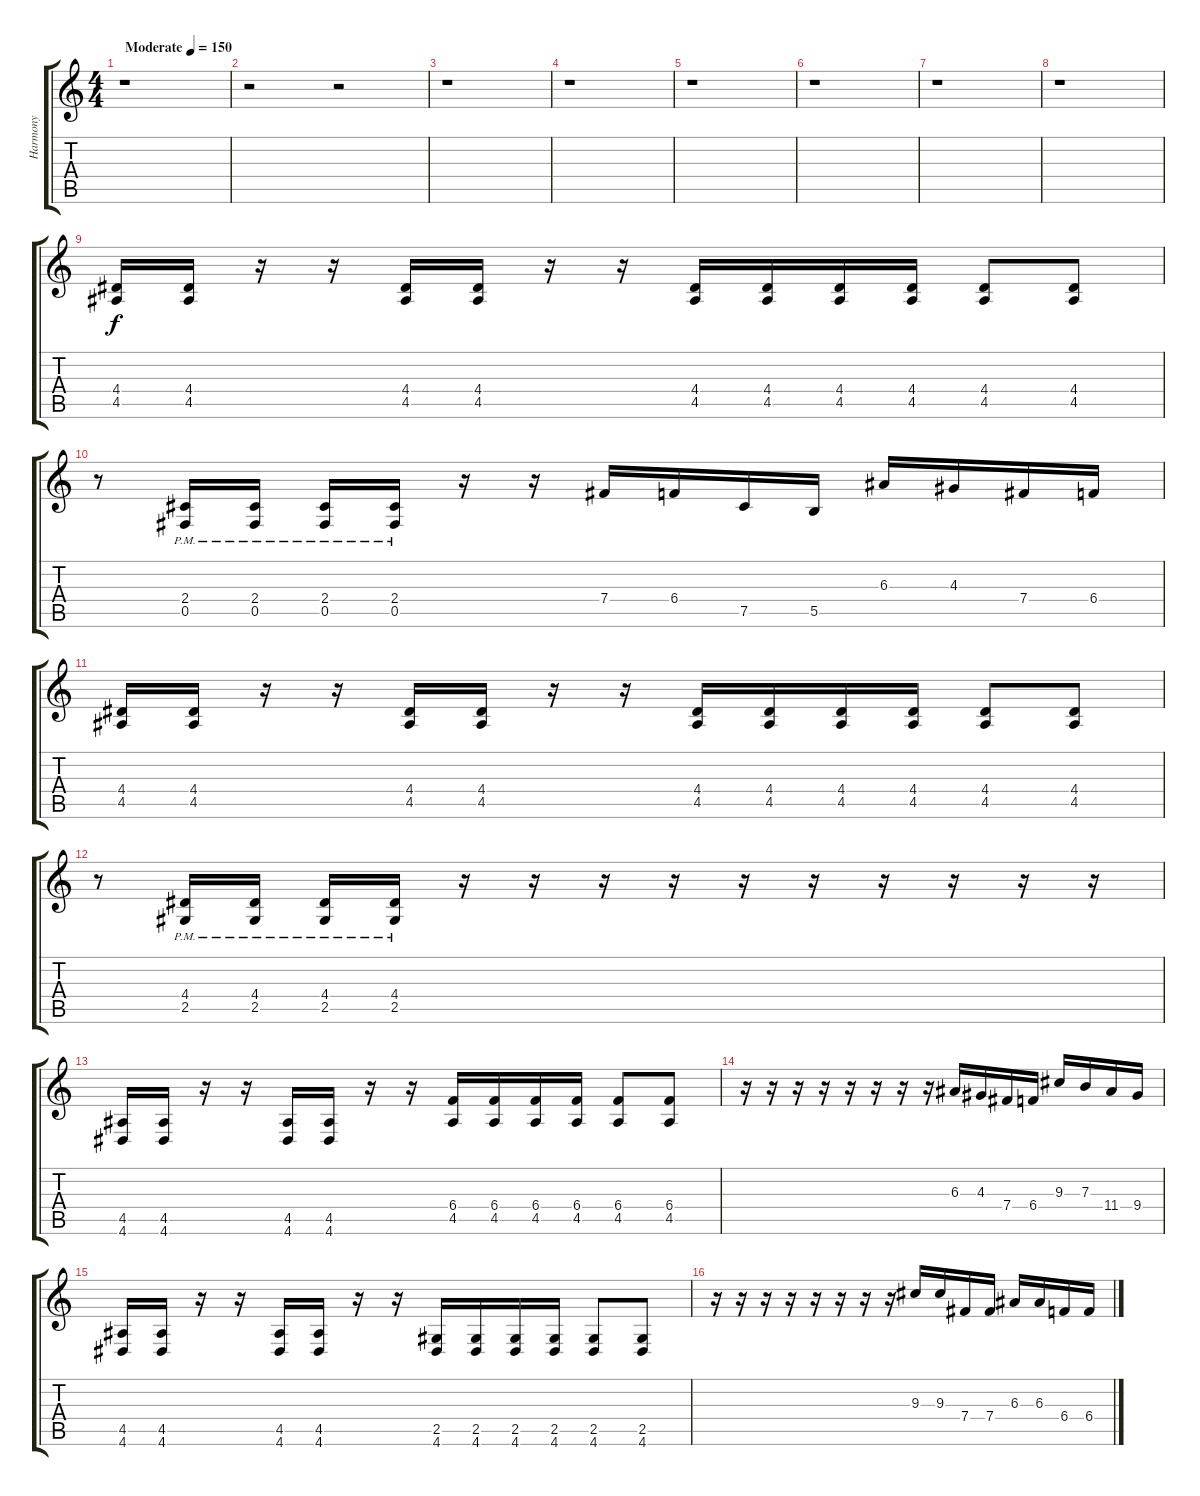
\track ("Harmony" "Harmony") {instrument distortionguitar}
\staff {score tabs}
\tuning (Db4 Ab3 E3 B2 Gb2 B1) {hide}
\ts (4 4)
\tempo (150 "Moderate")
\clef g2
\ks c
r.1{dy f instrument distortionguitar} |
r.2 r.2 |
r.1 |
r.1 |
r.1 |
r.1 |
r.1 |
r.1 |
(4.4 4.5).16 (4.4 4.5).16 r.16 r.16 (4.4 4.5).16 (4.4 4.5).16 r.16 r.16 (4.4 4.5).16 (4.4 4.5).16 (4.4 4.5).16 (4.4 4.5).16 (4.4 4.5).8 (4.4 4.5).8 |
r.8 (2.4{pm} 0.5{pm}).16 (2.4{pm} 0.5{pm}).16 (2.4{pm} 0.5{pm}).16 (2.4{pm} 0.5{pm}).16 r.16 r.16 7.4.16 6.4.16 7.5.16 5.5.16 6.3.16 4.3.16 7.4.16 6.4.16 |
(4.4 4.5).16 (4.4 4.5).16 r.16 r.16 (4.4 4.5).16 (4.4 4.5).16 r.16 r.16 (4.4 4.5).16 (4.4 4.5).16 (4.4 4.5).16 (4.4 4.5).16 (4.4 4.5).8 (4.4 4.5).8 |
r.8 (4.4{pm} 2.5{pm}).16 (4.4{pm} 2.5{pm}).16 (4.4{pm} 2.5{pm}).16 (4.4{pm} 2.5{pm}).16 r.16 r.16 r.16 r.16 r.16 r.16 r.16 r.16 r.16 r.16 |
(4.5 4.6).16 (4.5 4.6).16 r.16 r.16 (4.5 4.6).16 (4.5 4.6).16 r.16 r.16 (6.4 4.5).16 (6.4 4.5).16 (6.4 4.5).16 (6.4 4.5).16 (6.4 4.5).8 (6.4 4.5).8 |
r.16 r.16 r.16 r.16 r.16 r.16 r.16 r.16 6.3.16 4.3.16 7.4.16 6.4.16 9.3.16 7.3.16 11.4.16 9.4.16 |
(4.5 4.6).16 (4.5 4.6).16 r.16 r.16 (4.5 4.6).16 (4.5 4.6).16 r.16 r.16 (2.5 4.6).16 (2.5 4.6).16 (2.5 4.6).16 (2.5 4.6).16 (2.5 4.6).8 (2.5 4.6).8 |
r.16 r.16 r.16 r.16 r.16 r.16 r.16 r.16 9.3.16 9.3.16 7.4.16 7.4.16 6.3.16 6.3.16 6.4.16 6.4.16
